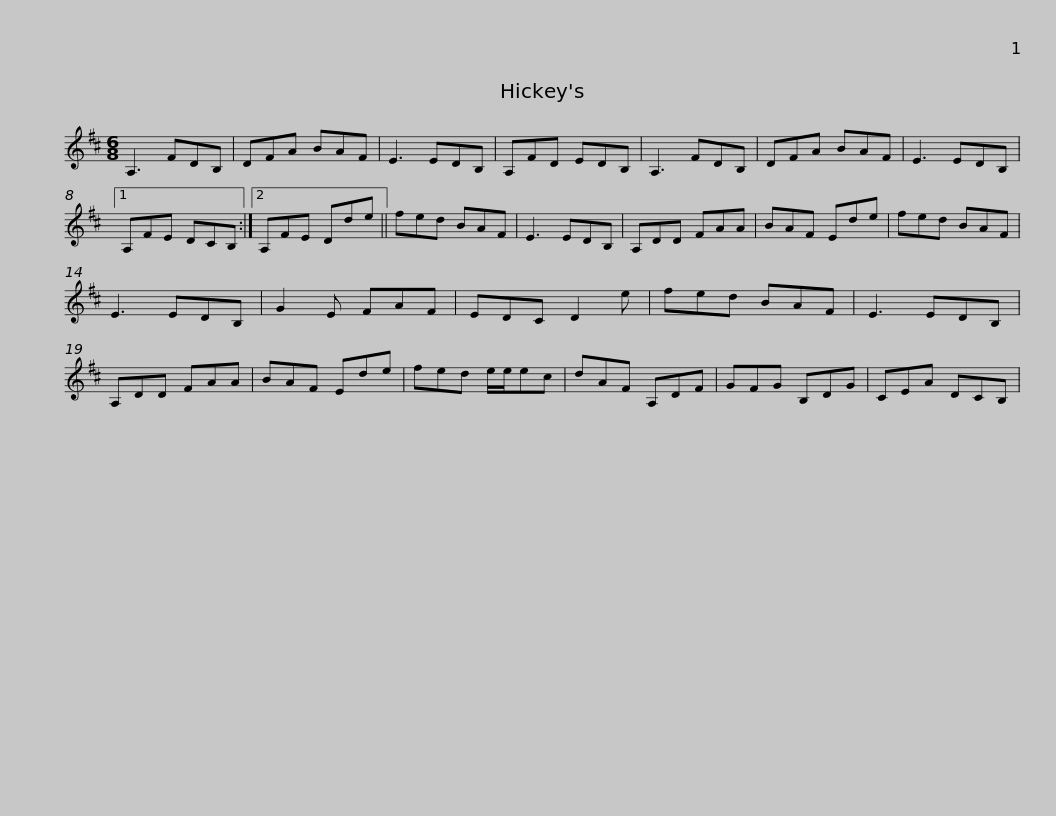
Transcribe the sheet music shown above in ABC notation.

X:1
L:1/8
M:6/8
I:linebreak $
K:D
V:1 treble
V:1
 A,3 FDB, | DFA BAF | E3 EDB, | A,FD EDB, | A,3 FDB, | %5
 DFA BAF | E3 EDB, |1$ A,FE DCB, :|2 A,FE Dde || fed BAF | %10
 E3 EDB, | A,DD FAA | BAF Ede | fed BAF |$ E3 EDB, | %15
 G2 E FAF | EDC D2 e | fed BAF | E3 EDB, | A,DD FAA | %20
 BAF Ede | fed e/e/ec |$ dAF A,DF | GFG B,DG | CEA DCB, | %25
